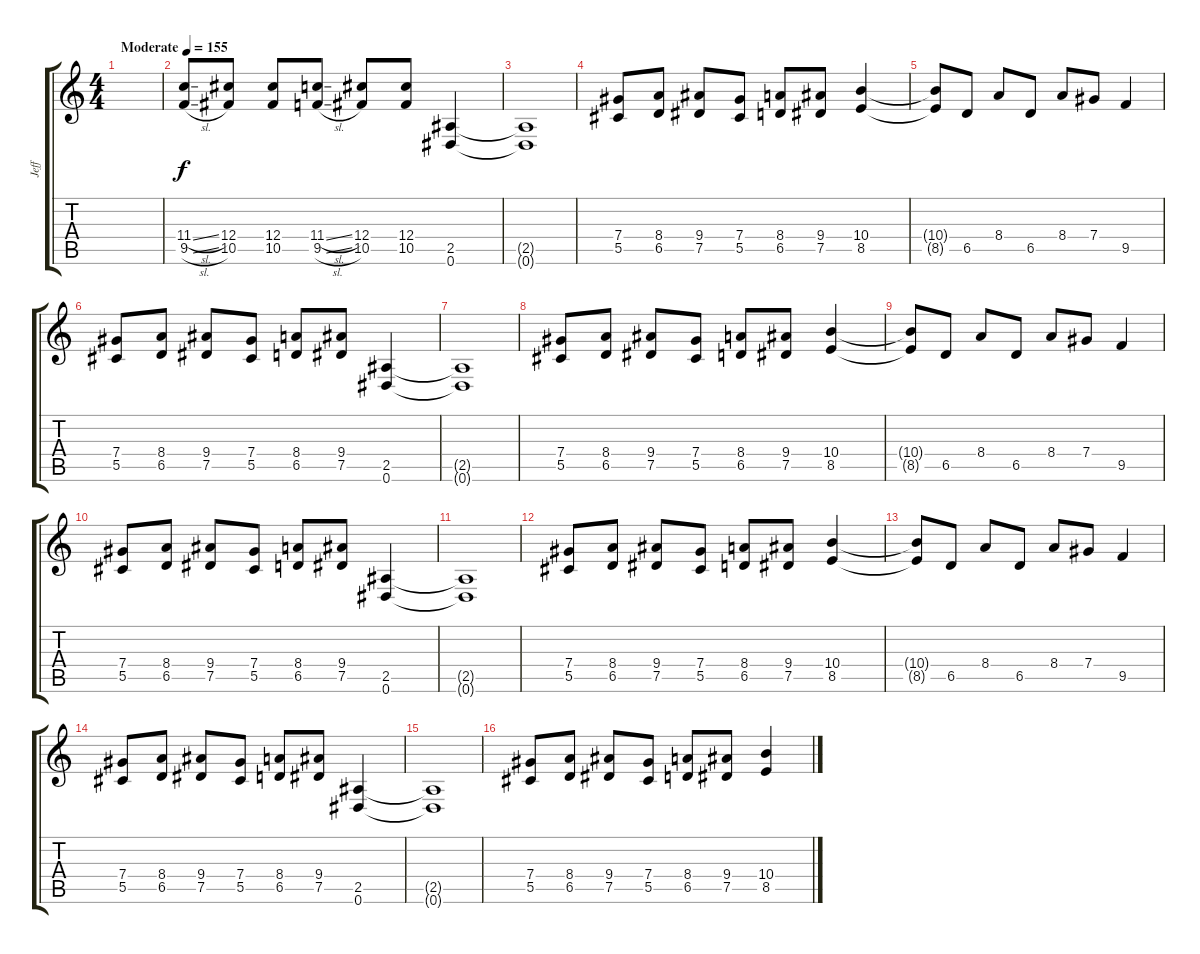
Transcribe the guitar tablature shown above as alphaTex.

\track ("Jeff" "Jeff") {instrument distortionguitar}
\staff {score tabs}
\tuning (Eb4 Bb3 Gb3 Db3 Ab2 Eb2) {hide}
\ts (4 4)
\tempo (155 "Moderate")
\clef g2
\ks c
|
(11.4{sl} 9.5{sl}).8 (12.4 10.5).8 (12.4 10.5).8 (11.4{sl} 9.5{sl}).8 (12.4 10.5).8 (12.4 10.5).8 (2.5 0.6).4 |
(2.5{t} 0.6{t}).1 |
(7.4 5.5).8 (8.4 6.5).8 (9.4 7.5).8 (7.4 5.5).8 (8.4 6.5).8 (9.4 7.5).8 (10.4 8.5).4 |
(10.4{t} 8.5{t}).8 6.5.8 8.4.8 6.5.8 8.4.8 7.4.8 9.5.4 |
(7.4 5.5).8 (8.4 6.5).8 (9.4 7.5).8 (7.4 5.5).8 (8.4 6.5).8 (9.4 7.5).8 (2.5 0.6).4 |
(2.5{t} 0.6{t}).1 |
(7.4 5.5).8 (8.4 6.5).8 (9.4 7.5).8 (7.4 5.5).8 (8.4 6.5).8 (9.4 7.5).8 (10.4 8.5).4 |
(10.4{t} 8.5{t}).8 6.5.8 8.4.8 6.5.8 8.4.8 7.4.8 9.5.4 |
(7.4 5.5).8 (8.4 6.5).8 (9.4 7.5).8 (7.4 5.5).8 (8.4 6.5).8 (9.4 7.5).8 (2.5 0.6).4 |
(2.5{t} 0.6{t}).1 |
(7.4 5.5).8 (8.4 6.5).8 (9.4 7.5).8 (7.4 5.5).8 (8.4 6.5).8 (9.4 7.5).8 (10.4 8.5).4 |
(10.4{t} 8.5{t}).8 6.5.8 8.4.8 6.5.8 8.4.8 7.4.8 9.5.4 |
(7.4 5.5).8 (8.4 6.5).8 (9.4 7.5).8 (7.4 5.5).8 (8.4 6.5).8 (9.4 7.5).8 (2.5 0.6).4 |
(2.5{t} 0.6{t}).1 |
(7.4 5.5).8 (8.4 6.5).8 (9.4 7.5).8 (7.4 5.5).8 (8.4 6.5).8 (9.4 7.5).8 (10.4 8.5).4
